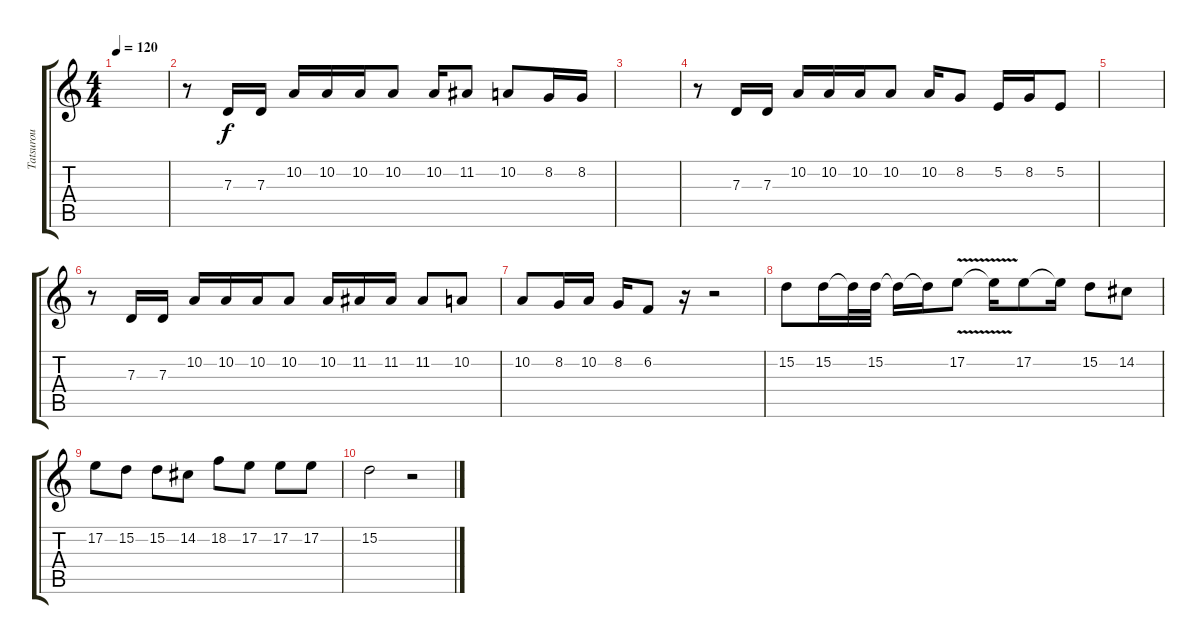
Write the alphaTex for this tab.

\track ("Tatsurou" "Tatsurou") {instrument altosax}
\staff {score tabs}
\tuning (E4 B3 G3 D3 A2 E2) {hide}
\ts (4 4)
\tempo 120
\clef g2
\ks c
|
r.8 7.3.16 7.3.16 10.2.16 10.2.16 10.2.16 10.2.8 10.2.16 11.2.8 10.2.8 8.2.16 8.2.16 |
|
r.8 7.3.16 7.3.16 10.2.16 10.2.16 10.2.16 10.2.8 10.2.16 8.2.8 5.2.16 8.2.16 5.2.8 |
|
r.8 7.3.16 7.3.16 10.2.16 10.2.16 10.2.16 10.2.8 10.2.16 11.2.16 11.2.16 11.2.8 10.2.8 |
10.2.8 8.2.16 10.2.16 8.2.16 6.2.8 r.16 r.2 |
15.2.8 15.2.16 15.2{t}.32 15.2.32 15.2{t}.16 15.2{t}.16 17.2{v}.8 17.2{t}.16 17.2.8 17.2{t}.16 15.2.8 14.2.8 |
17.2.8 15.2.8 15.2.8 14.2.8 18.2.8 17.2.8 17.2.8 17.2.8 |
15.2.2 r.2
